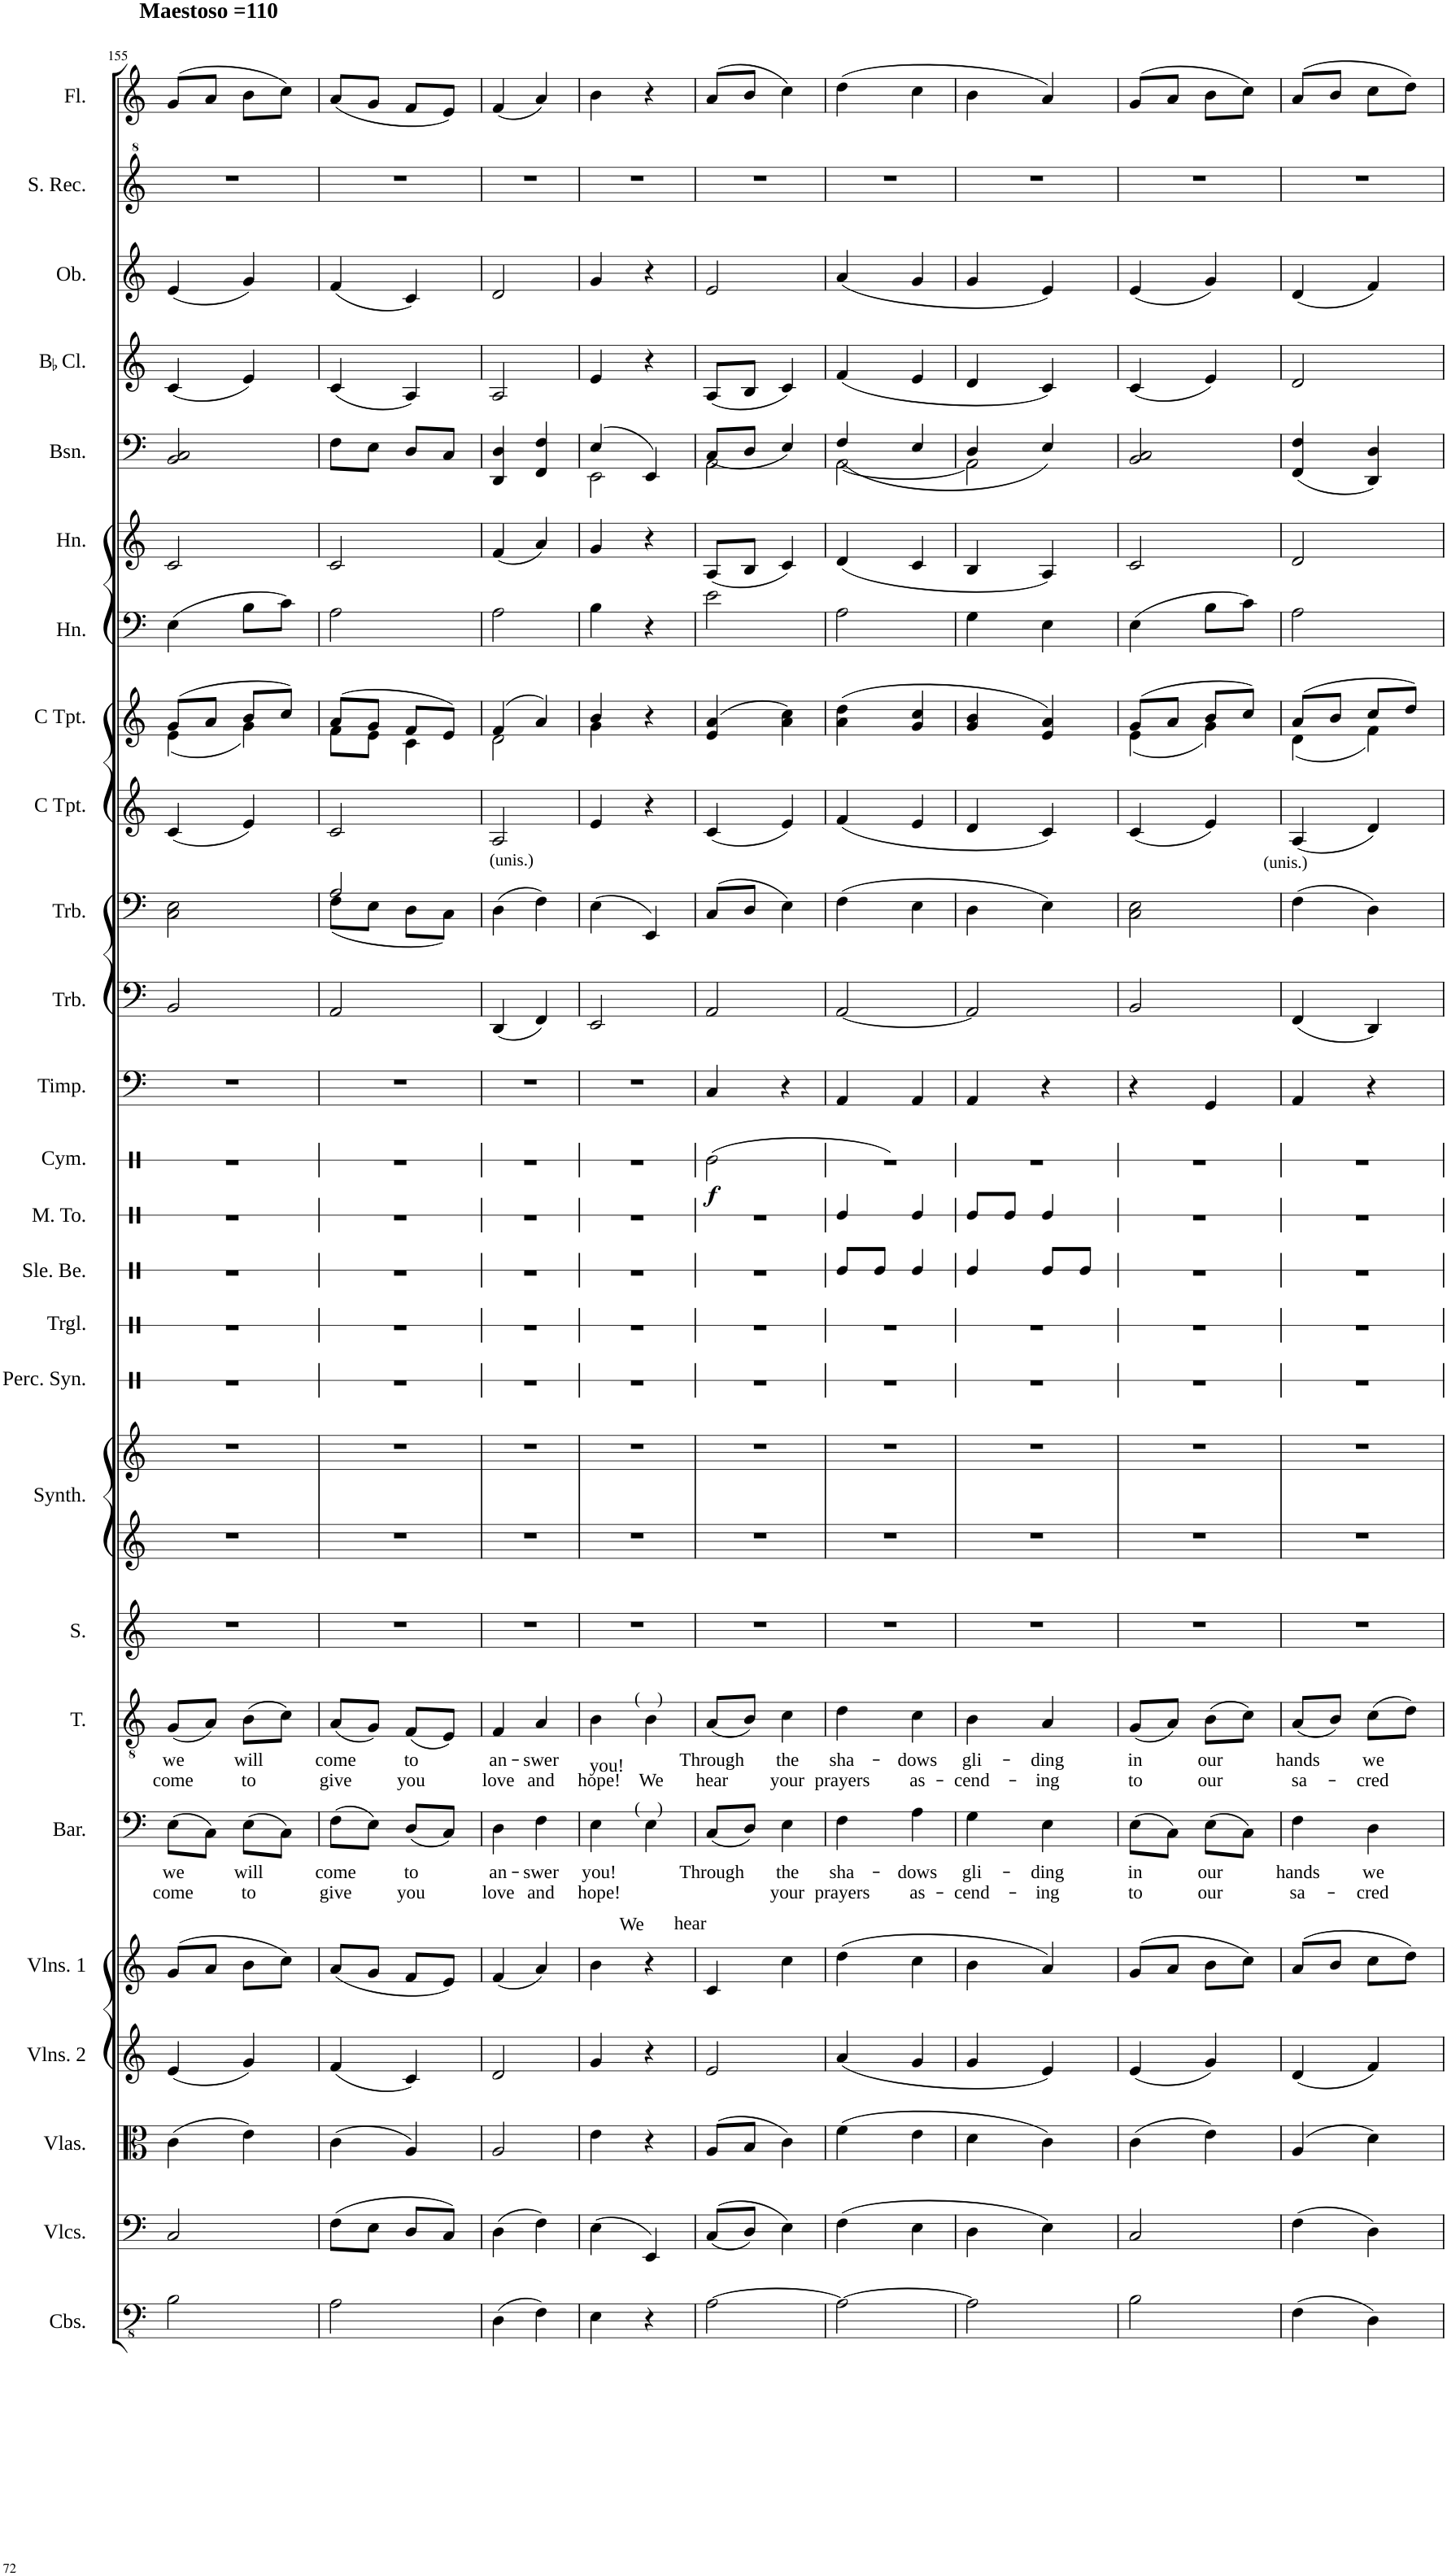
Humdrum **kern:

**kern	**kern	**kern	**kern	**kern	**kern	**text	**text	**kern	**text	**text	**kern	**kern	**kern	**kern	**kern	**kern	**kern	**kern	**dynam	**kern	**kern	**kern	**kern	**kern	**kern	**kern	**kern	**kern	**kern	**kern	**kern
*part26	*part25	*part24	*part23	*part22	*part21	*part21	*part21	*part20	*part20	*part20	*part19	*part18	*part18	*part17	*part16	*part15	*part14	*part13	*part13	*part12	*part11	*part10	*part9	*part8	*part7	*part6	*part5	*part4	*part3	*part2	*part1
*staff27	*staff26	*staff25	*staff24	*staff23	*staff22	*staff22	*staff22	*staff21	*staff21	*staff21	*staff20	*staff19	*staff18	*staff17	*staff16	*staff15	*staff14	*staff13	*staff13	*staff12	*staff11	*staff10	*staff9	*staff8	*staff7	*staff6	*staff5	*staff4	*staff3	*staff2	*staff1
*I"Contrabasses	*I"Violoncellos	*I"Violas	*I"Violins 2	*I"Violins 1	*I"Baritone	*	*	*I"Tenor	*	*	*I"Soprano	*I"Keyboard Synthesizer	*	*I"Percussion Synthesizer	*I"Triangle	*I"Sleigh Bells	*I"Mid Tom	*I"Cymbal	*	*I"Timpani	*I"Trombone	*I"Trombone	*I"C Trumpet	*I"C Trumpet	*I"Horn	*I"Horn	*I"Bassoon	*I"BaccidentalFlat Clarinet	*I"Oboe	*I"Soprano Recorder	*I"Flute
*I'Cbs.	*I'Vlcs.	*I'Vlas.	*I'Vlns. 2	*I'Vlns. 1	*I'Bar.	*	*	*I'T.	*	*	*I'S.	*I'Synth.	*	*I'Perc. Syn.	*I'Trgl.	*I'Sle. Be.	*I'M. To.	*I'Cym.	*	*I'Timp.	*I'Trb.	*I'Trb.	*I'C Tpt.	*I'C Tpt.	*I'Hn.	*I'Hn.	*I'Bsn.	*I'BaccidentalFlat Cl.	*I'Ob.	*I'S. Rec.	*I'Fl.
!!LO:PB:g=z
*clefFv4	*clefF4	*clefC3	*clefG2	*clefG2	*clefF4	*	*	*clefGv2	*	*	*clefG2	*clefG2	*clefG2	*clefX	*clefX	*clefX	*clefX	*clefX	*	*clefF4	*clefF4	*clefF4	*clefG2	*clefG2	*clefF4	*clefG2	*clefF4	*clefG2	*clefG2	*clefG^2	*clefG2
*	*	*	*	*	*	*	*	*	*	*	*	*	*	*	*	*	*	*	*	*	*	*	*	*	*ITrd4c7	*ITrd4c7	*	*ITrd1c2	*	*	*
*k[]	*k[]	*k[]	*k[]	*k[]	*k[]	*	*	*k[]	*	*	*k[]	*k[]	*k[]	*k[]	*k[]	*k[]	*k[]	*k[]	*	*k[]	*k[]	*k[]	*k[]	*k[]	*k[]	*k[]	*k[]	*k[]	*k[]	*k[]	*k[]
*M2/4	*M2/4	*M2/4	*M2/4	*M2/4	*M2/4	*	*	*M2/4	*	*	*M2/4	*M2/4	*M2/4	*M2/4	*M2/4	*M2/4	*M2/4	*M2/4	*	*M2/4	*M2/4	*M2/4	*M2/4	*M2/4	*M2/4	*M2/4	*M2/4	*M2/4	*M2/4	*M2/4	*M2/4
=155	=155	=155	=155	=155	=155	=155	=155	=155	=155	=155	=155	=155	=155	=155	=155	=155	=155	=155	=155	=155	=155	=155	=155	=155	=155	=155	=155	=155	=155	=155	=155
!	!	!	!	!	!	!	!	!	!	!	!	!	!	!	!	!	!	!	!	!	!	!	!	!	!	!	!	!	!	!	!LO:TX:a:B:t=Maestoso =110
!	!	!	!	!	!	!LO:LY:b	!LO:LY:b	!	!LO:LY:b	!LO:LY:b	!	!	!	!	!	!	!	!	!	!	!	!	!	!	!	!	!	!	!	!	!
*	*	*	*	*	*	*	*	*	*	*	*	*	*	*	*	*	*	*	*	*	*	*	*	*^	*	*	*	*	*	*	*
2BB\	2C/	(4c\	(4e/	(8g/L	(8E\L	we	come	(8G/L	we	come	2r	2r	2r	2r	2r	2r	2r	2r	.	2r	2BB/	2C\ 2E\	(4c/	(8g/L	(4e\	(4E\	2c/	2BB/ 2C/	(4c/	(4e/	2r	(8g/L
.	.	.	.	8a/J	8C\J)	.	.	8A/J)	.	.	.	.	.	.	.	.	.	.	.	.	.	.	.	8a/J	.	.	.	.	.	.	.	8a/J
!	!	!	!	!	!	!LO:LY:b	!LO:LY:b	!	!LO:LY:b	!LO:LY:b	!	!	!	!	!	!	!	!	!	!	!	!	!	!	!	!	!	!	!	!	!	!
.	.	4e\)	4g/)	8b\L	(8E\L	will	to	(8B\L	will	to	.	.	.	.	.	.	.	.	.	.	.	.	4e/)	8b/L	4g\)	8B\L	.	.	4e/)	4g/)	.	8b\L
.	.	.	.	8cc\J)	8C\J)	.	.	8c\J)	.	.	.	.	.	.	.	.	.	.	.	.	.	.	.	8cc/J)	.	8c\J)	.	.	.	.	.	8cc\J)
=156	=156	=156	=156	=156	=156	=156	=156	=156	=156	=156	=156	=156	=156	=156	=156	=156	=156	=156	=156	=156	=156	=156	=156	=156	=156	=156	=156	=156	=156	=156	=156	=156
!	!	!	!	!	!	!LO:LY:b	!LO:LY:b	!	!LO:LY:b	!LO:LY:b	!	!	!	!	!	!	!	!	!	!	!	!	!	!	!	!	!	!	!	!	!	!
*	*	*	*	*	*	*	*	*	*	*	*	*	*	*	*	*	*	*	*	*	*	*^	*	*	*	*	*	*	*	*	*	*
2AA\	(8F\L	(4c\	(4f/	(8a/L	(8F\L	come	give	(8A/L	come	give	2r	2r	2r	2r	2r	2r	2r	2r	.	2r	2AA/	2A/	(8F\L	2c/	(8a/L	8f\L	2A\	2c/	8F\L	(4c/	(4f/	2r	(8a/L
.	8E\J	.	.	8g/J	8E\J)	.	.	8G/J)	.	.	.	.	.	.	.	.	.	.	.	.	.	.	8E\J	.	8g/J	8e\J	.	.	8E\J	.	.	.	8g/J
!	!	!	!	!	!	!LO:LY:b	!LO:LY:b	!	!LO:LY:b	!LO:LY:b	!	!	!	!	!	!	!	!	!	!	!	!	!	!	!	!	!	!	!	!	!	!	!
.	8D/L	4A/)	4c/)	8f/L	(8D/L	to	you	(8F/L	to	you	.	.	.	.	.	.	.	.	.	.	.	.	8D\L	.	8f/L	4c\	.	.	8D/L	4A/)	4c/)	.	8f/L
.	8C/J)	.	.	8e/J)	8C/J)	.	.	8E/J)	.	.	.	.	.	.	.	.	.	.	.	.	.	.	8C\J)	.	8e/J)	.	.	.	8C/J	.	.	.	8e/J)
=157	=157	=157	=157	=157	=157	=157	=157	=157	=157	=157	=157	=157	=157	=157	=157	=157	=157	=157	=157	=157	=157	=157	=157	=157	=157	=157	=157	=157	=157	=157	=157	=157	=157
!	!	!	!	!	!	!	!	!	!	!	!	!	!	!	!	!	!	!	!	!	!	!LO:TX:a:t=(unis.)	!	!	!	!	!	!	!	!	!	!	!
!	!	!	!	!	!	!LO:LY:b	!LO:LY:b	!	!LO:LY:b	!LO:LY:b	!	!	!	!	!	!	!	!	!	!	!	!	!	!	!	!	!	!	!	!	!	!	!
*	*	*	*	*	*	*	*	*	*	*	*	*	*	*	*	*	*	*	*	*	*	*v	*v	*	*	*	*	*	*	*	*	*	*
(4DD\	(4D\	2A/	2d/	(4f/	4D\	an-	love	4F/	an-	love	2r	2r	2r	2r	2r	2r	2r	2r	.	2r	(4DD/	(4D\	2A/	(4f/	2d\	2A\	(4f/	4DD/ 4D/	2A/	2d/	2r	(4f/
!	!	!	!	!	!	!LO:LY:b	!LO:LY:b	!	!LO:LY:b	!LO:LY:b	!	!	!	!	!	!	!	!	!	!	!	!	!	!	!	!	!	!	!	!	!	!
4FF\)	4F\)	.	.	4a/)	4F\	-swer	and	4A/	-swer	and	.	.	.	.	.	.	.	.	.	.	4FF/)	4F\)	.	4a/)	.	.	4a/)	4FF/ 4F/	.	.	.	4a/)
=158	=158	=158	=158	=158	=158	=158	=158	=158	=158	=158	=158	=158	=158	=158	=158	=158	=158	=158	=158	=158	=158	=158	=158	=158	=158	=158	=158	=158	=158	=158	=158	=158
!	!	!	!	!	!	!LO:LY:b	!LO:LY:b	!	!LO:LY:b	!LO:LY:b	!	!	!	!	!	!	!	!	!	!	!	!	!	!	!	!	!	!	!	!	!	!
*	*	*	*	*	*	*	*	*	*	*	*	*	*	*	*	*	*	*	*	*	*	*	*	*	*	*	*	*^	*	*	*	*
4EE\	(4E\	4e\	4g/	4b\	4E\	you!	hope!	4B\	you!	hope!	2r	2r	2r	2r	2r	2r	2r	2r	.	2r	2EE/	(4E\	4e/	4b/	4g\	4B\	4g/	(4E/	2EE\	4e/	4g/	2r	4b\
!	!	!	!	!	!	!	!	!LO:TX:a:t=(    )	!	!	!	!	!	!	!	!	!	!	!	!	!	!	!	!	!	!	!	!	!	!	!	!	!
!	!	!	!	!	!LO:TX:a:t=(    )	!	!	!	!	!	!	!	!	!	!	!	!	!	!	!	!	!	!	!	!	!	!	!	!	!	!	!	!
!	!	!	!	!	!	!	!	!	!	!LO:LY:b	!	!	!	!	!	!	!	!	!	!	!	!	!	!	!	!	!	!	!	!	!	!	!
4r	4EE/)	4r	4r	4r	4E\	.	.	4B\	.	We	.	.	.	.	.	.	.	.	.	.	.	4EE/)	4r	4r	4ryy	4r	4r	4EE/)	.	4r	4r	.	4r
=159	=159	=159	=159	=159	=159	=159	=159	=159	=159	=159	=159	=159	=159	=159	=159	=159	=159	=159	=159	=159	=159	=159	=159	=159	=159	=159	=159	=159	=159	=159	=159	=159	=159
!	!	!	!	!	!	!LO:LY:b	!LO:LY:b	!	!LO:LY:b	!LO:LY:b	!	!	!	!	!	!	!	!	!LO:DY:b	!	!	!	!	!	!	!	!	!	!	!	!	!	!
*	*	*	*	*	*	*	*	*	*	*	*	*	*	*	*	*	*	*	*	*	*	*	*	*v	*v	*	*	*	*	*	*	*	*
[2AA\	((8C/L	(8A/L	2e/	4c/	(8C/L	Through	We	(8A/L	Through	hear	2r	2r	2r	2r	2r	2r	2r	(2Re\	f	4C/	2AA/	(8C/L	(4c/	(4e/ 4a/	2e\	(8A/L	2AA\	(8C/L	(8A/L	2e/	2r	(8a/L
!	!	!	!	!	!	!	!LO:LY:b	!	!	!	!	!	!	!	!	!	!	!	!	!	!	!	!	!	!	!	!	!	!	!	!	!
.	8D/J)	8B/J	.	.	8D/J)	.	hear	8B/J)	.	.	.	.	.	.	.	.	.	.	.	.	.	8D/J	.	.	.	8B/J	.	8D/J	8B/J	.	.	8b/J
!	!	!	!	!	!	!LO:LY:b	!LO:LY:b	!	!LO:LY:b	!LO:LY:b	!	!	!	!	!	!	!	!	!	!	!	!	!	!	!	!	!	!	!	!	!	!
.	4E\)	4c\)	.	4cc\	4E\	the	your	4c\	the	your	.	.	.	.	.	.	.	.	.	4r	.	4E\)	4e/)	4a\ 4cc\)	.	4c/)	.	4E/)	4c/)	.	.	4cc\)
=160	=160	=160	=160	=160	=160	=160	=160	=160	=160	=160	=160	=160	=160	=160	=160	=160	=160	=160	=160	=160	=160	=160	=160	=160	=160	=160	=160	=160	=160	=160	=160	=160
!	!	!	!	!	!	!LO:LY:b	!LO:LY:b	!	!LO:LY:b	!LO:LY:b	!	!	!	!	!	!	!	!	!	!	!	!	!	!	!	!	!	!	!	!	!	!
2AA\_	(4F\	(4f\	(4a/	(4dd\	4F\	sha-	prayers	4d\	sha-	prayers	2r	2r	2r	2r	2r	8Re/L	4Re/	2r)	.	4AA/	[2AA/	(4F\	(4f/	(4a\ 4dd\	2A\	(4d/	[2AA\	(4F/	(4f/	(4a/	2r	(4dd\
.	.	.	.	.	.	.	.	.	.	.	.	.	.	.	.	8Re/J	.	.	.	.	.	.	.	.	.	.	.	.	.	.	.	.
!	!	!	!	!	!	!LO:LY:b	!LO:LY:b	!	!LO:LY:b	!LO:LY:b	!	!	!	!	!	!	!	!	!	!	!	!	!	!	!	!	!	!	!	!	!	!
.	4E\	4e\	4g/	4cc\	4A\	-dows	as-	4c\	-dows	as-	.	.	.	.	.	4Re/	4Re/	.	.	4AA/	.	4E\	4e/	4g/ 4cc/	.	4c/	.	4E/	4e/	4g/	.	4cc\
=161	=161	=161	=161	=161	=161	=161	=161	=161	=161	=161	=161	=161	=161	=161	=161	=161	=161	=161	=161	=161	=161	=161	=161	=161	=161	=161	=161	=161	=161	=161	=161	=161
!	!	!	!	!	!	!LO:LY:b	!LO:LY:b	!	!LO:LY:b	!LO:LY:b	!	!	!	!	!	!	!	!	!	!	!	!	!	!	!	!	!	!	!	!	!	!
2AA\]	4D\	4d\	4g/	4b\	4G\	gli-	-cend-	4B\	gli-	-cend-	2r	2r	2r	2r	2r	4Re/	8Re/L	2r	.	4AA/	2AA/]	4D\	4d/	4g/ 4b/	4G\	4B/	2AA\]	4D/	4d/	4g/	2r	4b\
.	.	.	.	.	.	.	.	.	.	.	.	.	.	.	.	.	8Re/J	.	.	.	.	.	.	.	.	.	.	.	.	.	.	.
!	!	!	!	!	!	!LO:LY:b	!LO:LY:b	!	!LO:LY:b	!LO:LY:b	!	!	!	!	!	!	!	!	!	!	!	!	!	!	!	!	!	!	!	!	!	!
.	4E\)	4c\)	4e/)	4a/)	4E\	-ding	-ing	4A/	-ding	-ing	.	.	.	.	.	8Re/L	4Re/	.	.	4r	.	4E\)	4c/)	4e/ 4a/)	4E\	4A/)	.	4E/)	4c/)	4e/)	.	4a/)
.	.	.	.	.	.	.	.	.	.	.	.	.	.	.	.	8Re/J	.	.	.	.	.	.	.	.	.	.	.	.	.	.	.	.
*	*	*	*	*	*	*	*	*	*	*	*	*	*	*	*	*	*	*	*	*	*	*	*	*	*	*	*v	*v	*	*	*	*
=162	=162	=162	=162	=162	=162	=162	=162	=162	=162	=162	=162	=162	=162	=162	=162	=162	=162	=162	=162	=162	=162	=162	=162	=162	=162	=162	=162	=162	=162	=162	=162
!	!	!	!	!	!	!LO:LY:b	!LO:LY:b	!	!LO:LY:b	!LO:LY:b	!	!	!	!	!	!	!	!	!	!	!	!	!	!	!	!	!	!	!	!	!
*	*	*	*	*	*	*	*	*	*	*	*	*	*	*	*	*	*	*	*	*	*	*	*	*^	*	*	*	*	*	*	*
2BB\	2C/	(4c\	(4e/	(8g/L	(8E\L	in	to	(8G/L	in	to	2r	2r	2r	2r	2r	2r	2r	2r	.	4r	2BB/	2C\ 2E\	(4c/	(8g/L	(4e\	(4E\	2c/	2BB/ 2C/	(4c/	(4e/	2r	(8g/L
.	.	.	.	8a/J	8C\J)	.	.	8A/J)	.	.	.	.	.	.	.	.	.	.	.	.	.	.	.	8a/J	.	.	.	.	.	.	.	8a/J
!	!	!	!	!	!	!LO:LY:b	!LO:LY:b	!	!LO:LY:b	!LO:LY:b	!	!	!	!	!	!	!	!	!	!	!	!	!	!	!	!	!	!	!	!	!	!
.	.	4e\)	4g/)	8b\L	(8E\L	our	our	(8B\L	our	our	.	.	.	.	.	.	.	.	.	4GG/	.	.	4e/)	8b/L	4g\)	8B\L	.	.	4e/)	4g/)	.	8b\L
.	.	.	.	8cc\J)	8C\J)	.	.	8c\J)	.	.	.	.	.	.	.	.	.	.	.	.	.	.	.	8cc/J)	.	8c\J)	.	.	.	.	.	8cc\J)
=163	=163	=163	=163	=163	=163	=163	=163	=163	=163	=163	=163	=163	=163	=163	=163	=163	=163	=163	=163	=163	=163	=163	=163	=163	=163	=163	=163	=163	=163	=163	=163	=163
!	!	!	!	!	!	!	!	!	!	!	!	!	!	!	!	!	!	!	!	!	!	!LO:TX:a:t=(unis.)	!	!	!	!	!	!	!	!	!	!
!	!	!	!	!	!	!LO:LY:b	!LO:LY:b	!	!LO:LY:b	!LO:LY:b	!	!	!	!	!	!	!	!	!	!	!	!	!	!	!	!	!	!	!	!	!	!
(4FF\	(4F\	(4A/	(4d/	(8a/L	4F\	hands	sa-	(8A/L	hands	sa-	2r	2r	2r	2r	2r	2r	2r	2r	.	4AA/	(4FF/	(4F\	(4A/	(8a/L	(4d\	2A\	2d/	(4FF/ 4F/	2d/	(4d/	2r	(8a/L
.	.	.	.	8b/J	.	.	.	8B/J)	.	.	.	.	.	.	.	.	.	.	.	.	.	.	.	8b/J	.	.	.	.	.	.	.	8b/J
!	!	!	!	!	!	!LO:LY:b	!LO:LY:b	!	!LO:LY:b	!LO:LY:b	!	!	!	!	!	!	!	!	!	!	!	!	!	!	!	!	!	!	!	!	!	!
4DD\)	4D\)	4d\)	4f/)	8cc\L	4D\	we	-cred	(8c\L	we	cred	.	.	.	.	.	.	.	.	.	4r	4DD/)	4D\)	4d/)	8cc/L	4f\)	.	.	4DD/ 4D/)	.	4f/)	.	8cc\L
.	.	.	.	8dd\J)	.	.	.	8d\J)	.	.	.	.	.	.	.	.	.	.	.	.	.	.	.	8dd/J)	.	.	.	.	.	.	.	8dd\J)
*	*	*	*	*	*	*	*	*	*	*	*	*	*	*	*	*	*	*	*	*	*	*	*	*v	*v	*	*	*	*	*	*	*
=	=	=	=	=	=	=	=	=	=	=	=	=	=	=	=	=	=	=	=	=	=	=	=	=	=	=	=	=	=	=	=
*-	*-	*-	*-	*-	*-	*-	*-	*-	*-	*-	*-	*-	*-	*-	*-	*-	*-	*-	*-	*-	*-	*-	*-	*-	*-	*-	*-	*-	*-	*-	*-
